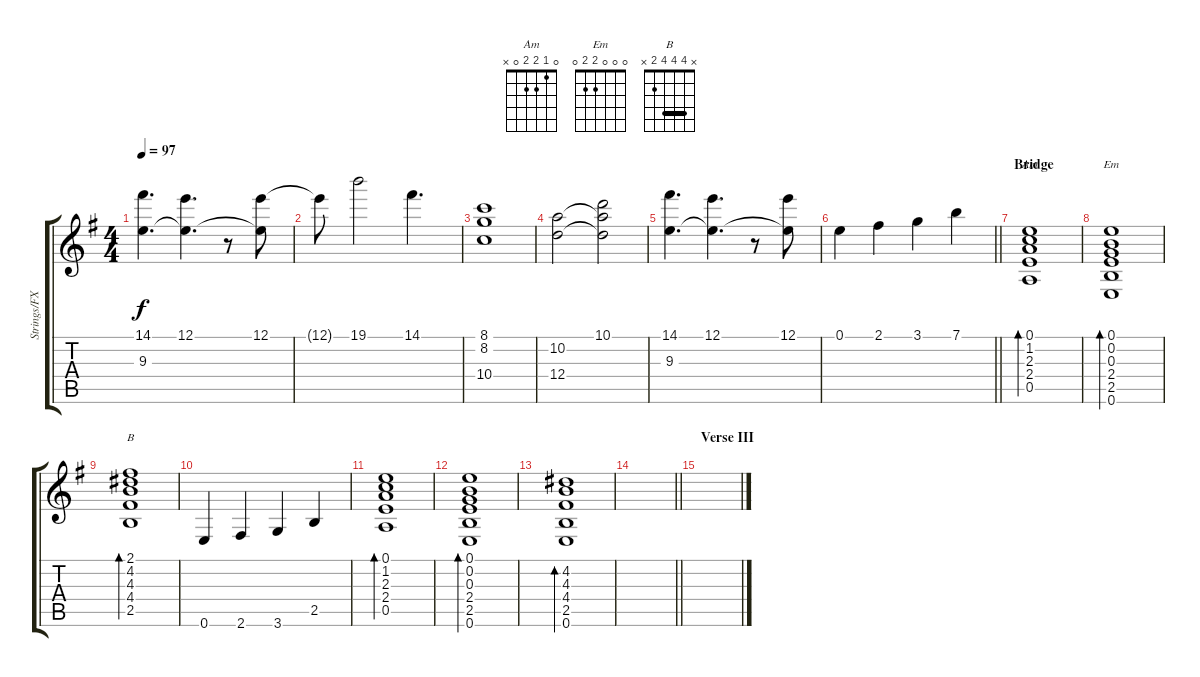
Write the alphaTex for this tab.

\track ("Strings/FX/Choir" "Strings/FX") {instrument electricbassfinger}
\staff {score tabs}
\tuning (E4 B3 G3 D3 A2 E2) {hide}
\chord ("Am" 0 1 2 2 0 x)
\chord ("Em" 0 0 0 2 2 0)
\chord ("B" x 4 4 4 2 x) {barre 4}
\ts (4 4)
\tempo 97
\clef g2
\ks g
(14.1 9.3).4{d dy f} (12.1 9.3{t}).4{d} r.8 (12.1 9.3{t}).8 |
12.1{t}.8 19.1.2 14.1.4{d} |
(8.1 8.2 10.4).1 |
(10.2 12.4).2 (10.1 10.2{t} 12.4{t}).2 |
(14.1 9.3).4{d} (12.1 9.3{t}).4{d} r.8 (12.1 9.3{t}).8 |
\barLineRight lightlight
0.1.4 2.1.4 3.1.4 7.1.4 |
\section ("" "Bridge")
(0.1 1.2 2.3 2.4 0.5).1{bd 60 ch "Am" instrument overdrivenguitar} |
(0.1 0.2 0.3 2.4 2.5 0.6).1{bd 60 ch "Em"} |
(2.1 4.2 4.3 4.4 2.5).1{bd 60 ch "B"} |
0.6.4 2.6.4 3.6.4 2.5.4 |
(0.1 1.2 2.3 2.4 0.5).1{bd 60 instrument overdrivenguitar} |
(0.1 0.2 0.3 2.4 2.5 0.6).1{bd 60} |
(4.2 4.3 4.4 2.5 0.6).1{bd 60} |
\barLineRight lightlight
|
\section ("" "Verse III")
